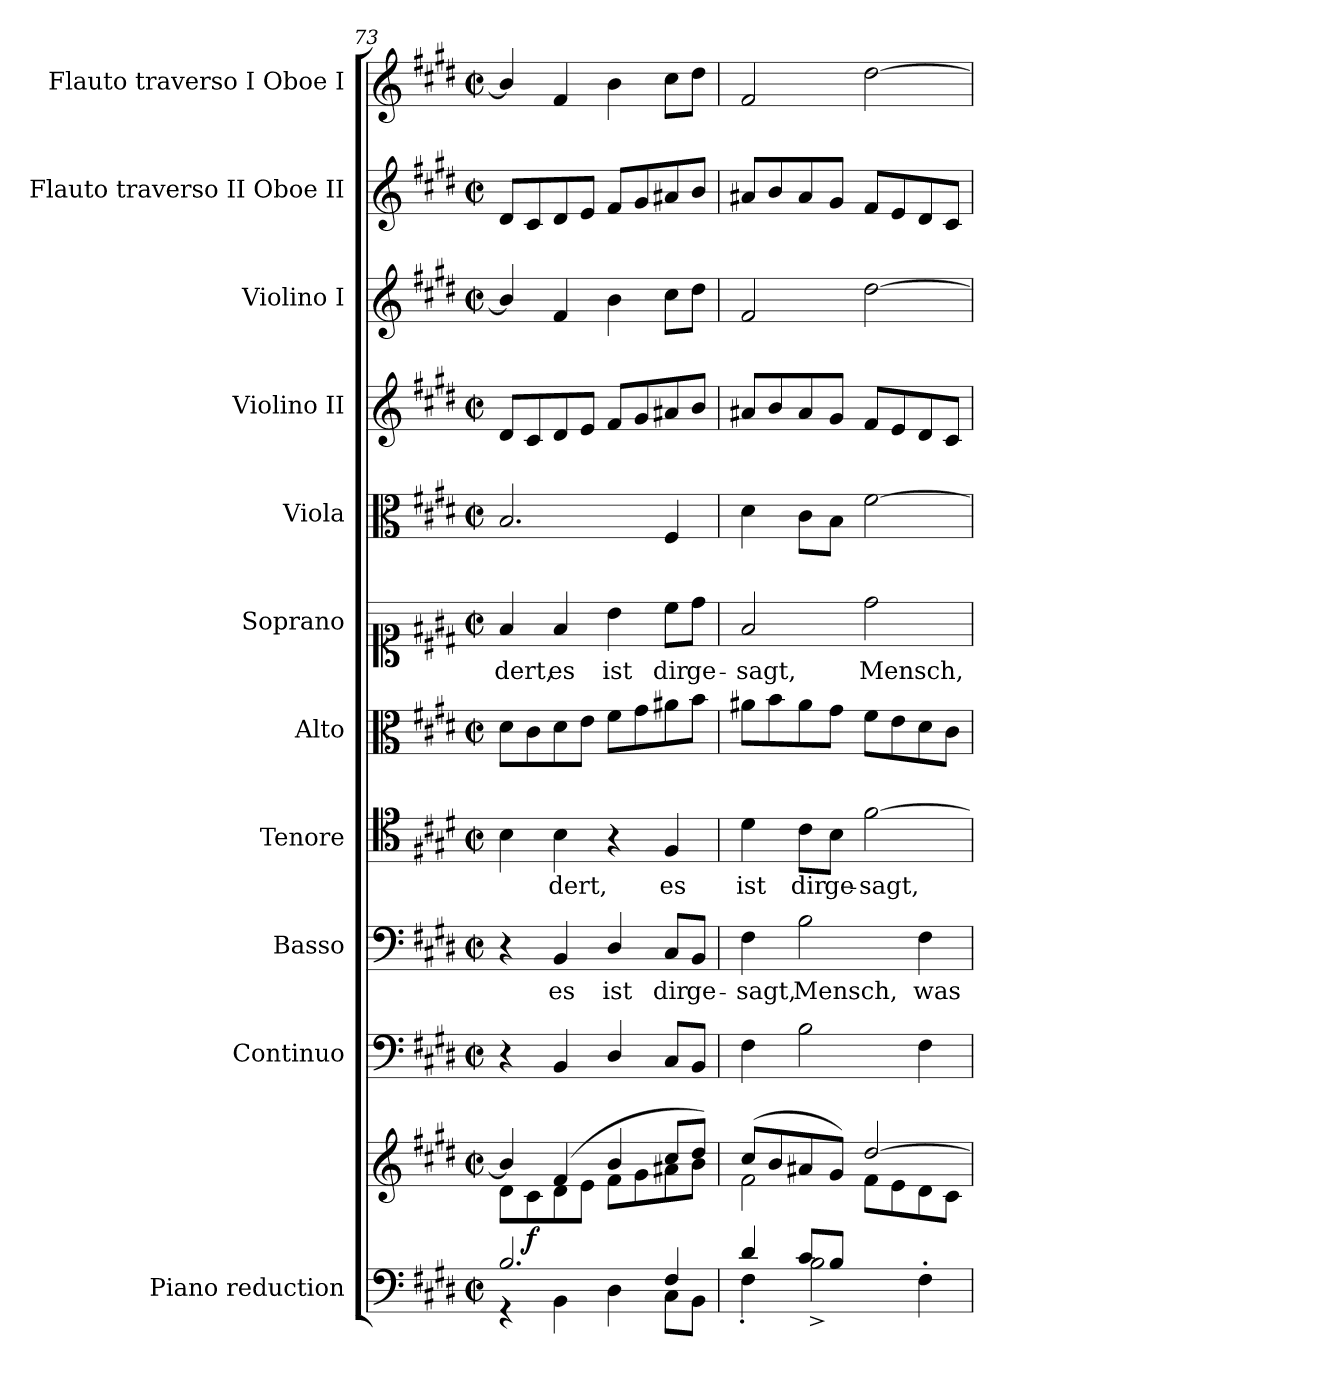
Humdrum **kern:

**kern	**kern	**dynam	**kern	**kern	**text	**kern	**text	**kern	**kern	**text	**kern	**kern	**kern	**kern	**kern
*part11	*part11	*part11	*part10	*part9	*part9	*part8	*part8	*part7	*part6	*part6	*part5	*part4	*part3	*part2	*part1
*staff12	*staff11	*staff11/12	*staff10	*staff9	*staff9	*staff8	*staff8	*staff7	*staff6	*staff6	*staff5	*staff4	*staff3	*staff2	*staff1
*I"Piano reduction	*	*	*I"Continuo	*I"Basso	*	*I"Tenore	*	*I"Alto	*I"Soprano	*	*I"Viola	*I"Violino II	*I"Violino I	*I"Flauto traverso II Oboe II	*I"Flauto traverso I Oboe I
*I'Pno	*	*	*	*	*	*	*	*	*	*	*	*	*	*I'Ob	*I'Ob
*clefF4	*clefG2	*	*clefF4	*clefF4	*	*clefC4	*	*clefC3	*clefC1	*	*clefC3	*clefG2	*clefG2	*clefG2	*clefG2
*k[f#c#g#d#]	*k[f#c#g#d#]	*	*k[f#c#g#d#]	*k[f#c#g#d#]	*	*k[f#c#g#d#]	*	*k[f#c#g#d#]	*k[f#c#g#d#]	*	*k[f#c#g#d#]	*k[f#c#g#d#]	*k[f#c#g#d#]	*k[f#c#g#d#]	*k[f#c#g#d#]
*M2/2	*M2/2	*	*M2/2	*M2/2	*	*M2/2	*	*M2/2	*M2/2	*	*M2/2	*M2/2	*M2/2	*M2/2	*M2/2
*met(c|)	*met(c|)	*	*met(c|)	*met(c|)	*	*met(c|)	*	*met(c|)	*met(c|)	*	*met(c|)	*met(c|)	*met(c|)	*met(c|)	*met(c|)
=73	=73	=73	=73	=73	=73	=73	=73	=73	=73	=73	=73	=73	=73	=73	=73
*^	*^	*	*	*	*	*	*	*	*	*	*	*	*	*	*
!	!	!	!	!	!	!	!	!	!	!	!	!LO:LY:b	!	!	!	!	!
2.B/	4r	4b/]	8d#\L	.	4r	4r	.	4B\	.	8d#\L	4f#/	dert,	2.B/	8d#/L	4b/]	8d#/L	4b/]
!	!	!	!	!LO:DY:b	!	!	!	!	!	!	!	!	!	!	!	!	!
.	.	.	8c#\	f	.	.	.	.	.	8c#\	.	.	.	8c#/	.	8c#/	.
!	!	!	!	!	!	!	!LO:LY:b	!	!LO:LY:b	!	!	!LO:LY:b	!	!	!	!	!
.	4BB\	(4f#/	8d#\	.	4BB/	4BB/	es	4B\	-dert,	8d#\	4f#/	es	.	8d#/	4f#/	8d#/	4f#/
.	.	.	8e\J	.	.	.	.	.	.	8e\J	.	.	.	8e/J	.	8e/J	.
!	!	!	!	!	!	!	!LO:LY:b	!	!	!	!	!LO:LY:b	!	!	!	!	!
.	4D#\	4b/	8f#\L	.	4D#/	4D#/	ist	4r	.	8f#\L	4b\	ist	.	8f#/L	4b\	8f#/L	4b\
.	.	.	8g#\	.	.	.	.	.	.	8g#\	.	.	.	8g#/	.	8g#/	.
!	!	!	!	!	!	!	!LO:LY:b	!	!LO:LY:b	!	!	!LO:LY:b	!	!	!	!	!
4F#/	8C#\L	8cc#/L	8a#X\	.	8C#/L	8C#/L	dir	4F#/	es	8a#X\	8cc#\L	dir	4F#/	8a#X/	8cc#\L	8a#X/	8cc#\L
!	!	!	!	!	!	!	!LO:LY:b	!	!	!	!	!LO:LY:b	!	!	!	!	!
.	8BB\J	8dd#/J)	8b\J	.	8BB/J	8BB/J	ge-	.	.	8b\J	8dd#\J	ge-	.	8b/J	8dd#\J	8b/J	8dd#\J
=74	=74	=74	=74	=74	=74	=74	=74	=74	=74	=74	=74	=74	=74	=74	=74	=74	=74
!	!	!	!	!	!	!	!LO:LY:b	!	!LO:LY:b	!	!	!LO:LY:b	!	!	!	!	!
4d#/	4F#'\	(8cc#/L	2f#\	.	4F#\	4F#\	sagt,	4d#\	ist	8a#X\L	2f#/	sagt,	4d#\	8a#X/L	2f#/	8a#X/L	2f#/
.	.	8b/	.	.	.	.	.	.	.	8b\	.	.	.	8b/	.	8b/	.
!	!	!	!	!	!	!	!LO:LY:b	!	!LO:LY:b	!	!	!	!	!	!	!	!
8c#/L	2B^\	8a#X/	.	.	2B\	2B\	Mensch,	8c#\L	dir	8a#\	.	.	8c#\L	8a#/	.	8a#/	.
!	!	!	!	!	!	!	!	!	!LO:LY:b	!	!	!	!	!	!	!	!
8B/J	.	8g#/J)	.	.	.	.	.	8B\J	ge-	8g#\J	.	.	8B\J	8g#/J	.	8g#/J	.
!	!	!	!	!	!	!	!	!	!LO:LY:b	!	!	!LO:LY:b	!	!	!	!	!
2ryy	.	[2dd#/	8f#\L	.	.	.	.	[2f#\	sagt,_	8f#\L	2dd#\	Mensch,	[2f#\	8f#/L	[2dd#\	8f#/L	[2dd#\
.	.	.	8e\	.	.	.	.	.	.	8e\	.	.	.	8e/	.	8e/	.
!	!	!	!	!	!	!	!LO:LY:b	!	!	!	!	!	!	!	!	!	!
.	4F#'\	.	8d#\	.	4F#\	4F#\	was	.	.	8d#\	.	.	.	8d#/	.	8d#/	.
.	.	.	8c#\J	.	.	.	.	.	.	8c#\J	.	.	.	8c#/J	.	8c#/J	.
*v	*v	*	*	*	*	*	*	*	*	*	*	*	*	*	*	*	*
*	*v	*v	*	*	*	*	*	*	*	*	*	*	*	*	*	*
=	=	=	=	=	=	=	=	=	=	=	=	=	=	=	=
*-	*-	*-	*-	*-	*-	*-	*-	*-	*-	*-	*-	*-	*-	*-	*-
